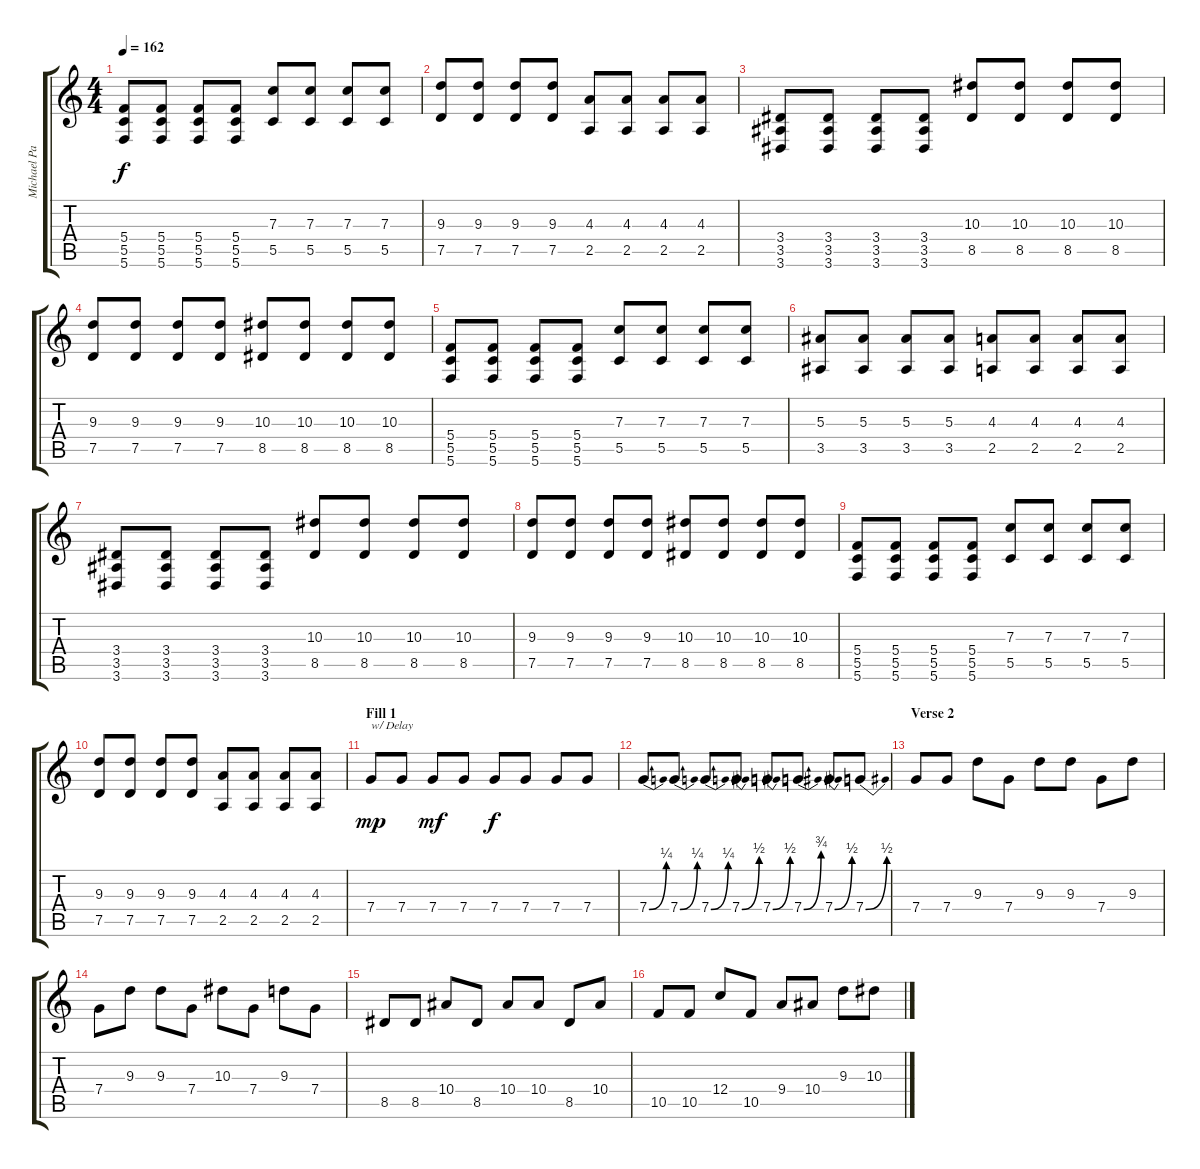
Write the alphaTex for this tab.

\track ("Michael Padget" "Michael Pa") {instrument distortionguitar}
\staff {score tabs}
\tuning (D4 A3 F3 C3 G2 C2) {hide}
\ts (4 4)
\tempo 162
\clef g2
\ks c
(5.4 5.5 5.6).8{dy f} (5.4 5.5 5.6).8 (5.4 5.5 5.6).8 (5.4 5.5 5.6).8 (7.3 5.5).8 (7.3 5.5).8 (7.3 5.5).8 (7.3 5.5).8 |
(9.3 7.5).8 (9.3 7.5).8 (9.3 7.5).8 (9.3 7.5).8 (4.3 2.5).8 (4.3 2.5).8 (4.3 2.5).8 (4.3 2.5).8 |
(3.4 3.5 3.6).8 (3.4 3.5 3.6).8 (3.4 3.5 3.6).8 (3.4 3.5 3.6).8 (10.3 8.5).8 (10.3 8.5).8 (10.3 8.5).8 (10.3 8.5).8 |
(9.3 7.5).8 (9.3 7.5).8 (9.3 7.5).8 (9.3 7.5).8 (10.3 8.5).8 (10.3 8.5).8 (10.3 8.5).8 (10.3 8.5).8 |
(5.4 5.5 5.6).8 (5.4 5.5 5.6).8 (5.4 5.5 5.6).8 (5.4 5.5 5.6).8 (7.3 5.5).8 (7.3 5.5).8 (7.3 5.5).8 (7.3 5.5).8 |
(5.3 3.5).8 (5.3 3.5).8 (5.3 3.5).8 (5.3 3.5).8 (4.3 2.5).8 (4.3 2.5).8 (4.3 2.5).8 (4.3 2.5).8 |
(3.4 3.5 3.6).8 (3.4 3.5 3.6).8 (3.4 3.5 3.6).8 (3.4 3.5 3.6).8 (10.3 8.5).8 (10.3 8.5).8 (10.3 8.5).8 (10.3 8.5).8 |
(9.3 7.5).8 (9.3 7.5).8 (9.3 7.5).8 (9.3 7.5).8 (10.3 8.5).8 (10.3 8.5).8 (10.3 8.5).8 (10.3 8.5).8 |
(5.4 5.5 5.6).8 (5.4 5.5 5.6).8 (5.4 5.5 5.6).8 (5.4 5.5 5.6).8 (7.3 5.5).8 (7.3 5.5).8 (7.3 5.5).8 (7.3 5.5).8 |
(9.3 7.5).8 (9.3 7.5).8 (9.3 7.5).8 (9.3 7.5).8 (4.3 2.5).8 (4.3 2.5).8 (4.3 2.5).8 (4.3 2.5).8 |
\section ("" "Fill 1")
7.4.8{txt "w/ Delay" dy mp instrument electricguitarclean} 7.4.8 7.4.8{dy mf} 7.4.8 7.4.8{dy f} 7.4.8 7.4.8 7.4.8 |
7.4{be (bend 0 0 60 1)}.8 7.4{be (bend 0 0 60 1)}.8 7.4{be (bend 0 0 60 1)}.8 7.4{be (bend 0 0 60 2)}.8 7.4{be (bend 0 0 60 2)}.8 7.4{be (bend 0 0 60 3)}.8 7.4{be (bend 0 0 60 2)}.8 7.4{be (bend 0 0 60 2)}.8 |
\section ("" "Verse 2")
7.4.8 7.4.8 9.3.8 7.4.8 9.3.8 9.3.8 7.4.8 9.3.8 |
7.4.8 9.3.8 9.3.8 7.4.8 10.3.8 7.4.8 9.3.8 7.4.8 |
8.5.8 8.5.8 10.4.8 8.5.8 10.4.8 10.4.8 8.5.8 10.4.8 |
10.5.8 10.5.8 12.4.8 10.5.8 9.4.8 10.4.8 9.3.8 10.3.8
